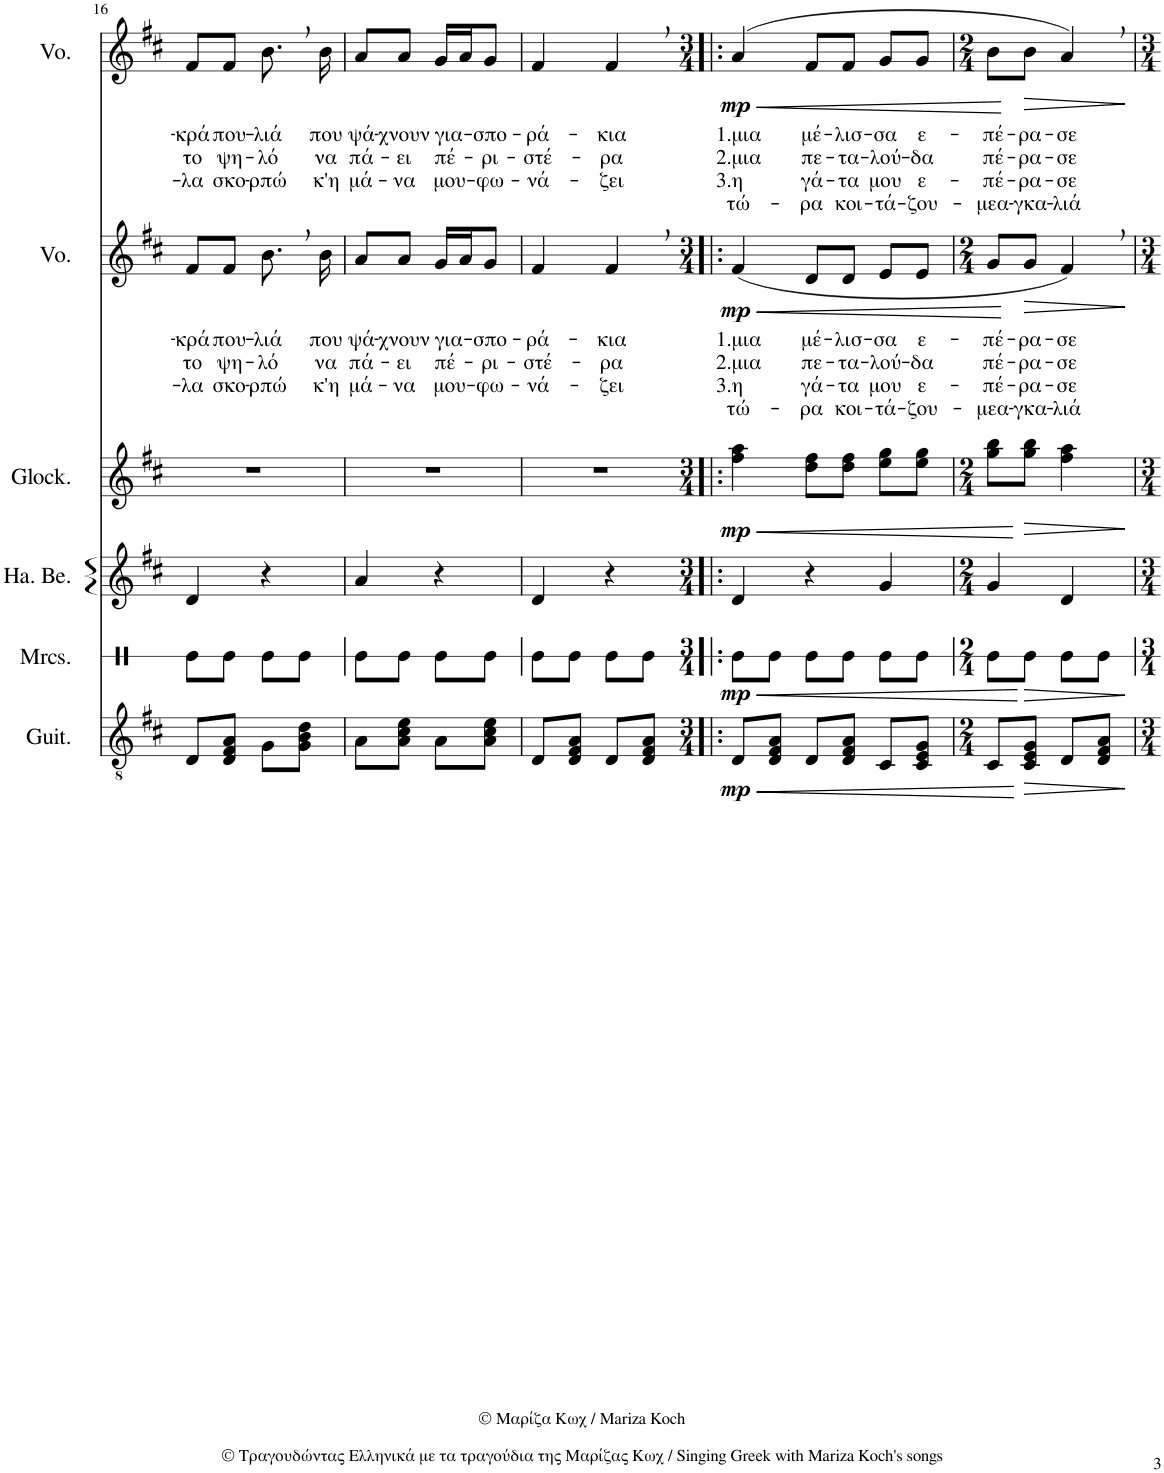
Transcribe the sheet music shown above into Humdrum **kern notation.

**kern	**dynam	**kern	**dynam	**kern	**kern	**dynam	**kern	**text	**text	**text	**text	**dynam	**kern	**text	**text	**text	**text	**dynam
*part6	*part6	*part5	*part5	*part4	*part3	*part3	*part2	*part2	*part2	*part2	*part2	*part2	*part1	*part1	*part1	*part1	*part1	*part1
*staff6	*staff6	*staff5	*staff5	*staff4	*staff3	*staff3	*staff2	*staff2	*staff2	*staff2	*staff2	*staff2	*staff1	*staff1	*staff1	*staff1	*staff1	*staff1
*I"Ακουστική Κιθάρα	*	*I"Μαράκες	*	*I"Καμπάνες Χειρός	*I"Μεταλλόφωνο	*	*I"Φωνή	*	*	*	*	*	*I"Φωνή	*	*	*	*	*
!!LO:PB:g=z
*clefGv2	*	*clefX	*	*clefG2	*clefG2	*	*clefG2	*	*	*	*	*	*clefG2	*	*	*	*	*
*	*	*	*	*	*Trd-14c-24	*	*	*	*	*	*	*	*	*	*	*	*	*
*k[f#c#]	*	*k[]	*	*k[f#c#]	*k[f#c#]	*	*k[f#c#]	*	*	*	*	*	*k[f#c#]	*	*	*	*	*
*M2/4	*	*M2/4	*	*M2/4	*M2/4	*	*M2/4	*	*	*	*	*	*M2/4	*	*	*	*	*
=16	=16	=16	=16	=16	=16	=16	=16	=16	=16	=16	=16	=16	=16	=16	=16	=16	=16	=16
!	!	!	!	!	!	!	!	!LO:LY:b	!LO:LY:b	!LO:LY:b	!	!	!	!LO:LY:b	!LO:LY:b	!LO:LY:b	!	!
8D/L	.	8Re\L	.	4d/	2r	.	8f#/L	-κρά	το	-λα	.	.	8f#/L	-κρά	το	-λα	.	.
!	!	!	!	!	!	!	!	!LO:LY:b	!LO:LY:b	!LO:LY:b	!	!	!	!LO:LY:b	!LO:LY:b	!LO:LY:b	!	!
8D/ 8F#/ 8A/J	.	8Re\J	.	.	.	.	8f#/J	που-	ψη-	σκο-	.	.	8f#/J	που-	ψη-	σκο-	.	.
!	!	!	!	!	!	!	!	!LO:LY:b	!LO:LY:b	!LO:LY:b	!	!	!	!LO:LY:b	!LO:LY:b	!LO:LY:b	!	!
8G\L	.	8Re\L	.	4r	.	.	8.b,\	-λιά	-λό	-ρπώ	.	.	8.b,\	-λιά	-λό	-ρπώ	.	.
8G\ 8B\ 8d\J	.	8Re\J	.	.	.	.	.	.	.	.	.	.	.	.	.	.	.	.
!	!	!	!	!	!	!	!	!LO:LY:b	!LO:LY:b	!LO:LY:b	!	!	!	!LO:LY:b	!LO:LY:b	!LO:LY:b	!	!
.	.	.	.	.	.	.	16b\	που	να	κ'η	.	.	16b\	που	να	κ'η	.	.
=17	=17	=17	=17	=17	=17	=17	=17	=17	=17	=17	=17	=17	=17	=17	=17	=17	=17	=17
!	!	!	!	!	!	!	!	!LO:LY:b	!LO:LY:b	!LO:LY:b	!	!	!	!LO:LY:b	!LO:LY:b	!LO:LY:b	!	!
8A\L	.	8Re\L	.	4a/	2r	.	8a/L	ψά-	πά-	μά-	.	.	8a/L	ψά-	πά-	μά-	.	.
!	!	!	!	!	!	!	!	!LO:LY:b	!LO:LY:b	!LO:LY:b	!	!	!	!LO:LY:b	!LO:LY:b	!LO:LY:b	!	!
8A\ 8c#\ 8e\J	.	8Re\J	.	.	.	.	8a/J	-χνουν	-ει	-να	.	.	8a/J	-χνουν	-ει	-να	.	.
!	!	!	!	!	!	!	!	!LO:LY:b	!LO:LY:b	!LO:LY:b	!	!	!	!LO:LY:b	!LO:LY:b	!LO:LY:b	!	!
8A\L	.	8Re\L	.	4r	.	.	16g/LL	για-	πέ-	μου-	.	.	16g/LL	για-	πέ-	μου-	.	.
.	.	.	.	.	.	.	16a/J	.	.	.	.	.	16a/J	.	.	.	.	.
!	!	!	!	!	!	!	!	!LO:LY:b	!LO:LY:b	!LO:LY:b	!	!	!	!LO:LY:b	!LO:LY:b	!LO:LY:b	!	!
8A\ 8c#\ 8e\J	.	8Re\J	.	.	.	.	8g/J	-σπο-	-ρι-	-φω-	.	.	8g/J	-σπο-	-ρι-	-φω-	.	.
=18	=18	=18	=18	=18	=18	=18	=18	=18	=18	=18	=18	=18	=18	=18	=18	=18	=18	=18
!	!	!	!	!	!	!	!	!LO:LY:b	!LO:LY:b	!LO:LY:b	!	!	!	!LO:LY:b	!LO:LY:b	!LO:LY:b	!	!
8D/L	.	8Re\L	.	4d/	2r	.	4f#/	-ρά-	-στέ-	-νά-	.	.	4f#/	-ρά-	-στέ-	-νά-	.	.
8D/ 8F#/ 8A/J	.	8Re\J	.	.	.	.	.	.	.	.	.	.	.	.	.	.	.	.
!	!	!	!	!	!	!	!	!LO:LY:b	!LO:LY:b	!LO:LY:b	!	!	!	!LO:LY:b	!LO:LY:b	!LO:LY:b	!	!
8D/L	.	8Re\L	.	4r	.	.	4f#,/	-κια	-ρα	-ζει	.	.	4f#,/	-κια	-ρα	-ζει	.	.
8D/ 8F#/ 8A/J	.	8Re\J	.	.	.	.	.	.	.	.	.	.	.	.	.	.	.	.
=19!|:	=19!|:	=19!|:	=19!|:	=19!|:	=19!|:	=19!|:	=19!|:	=19!|:	=19!|:	=19!|:	=19!|:	=19!|:	=19!|:	=19!|:	=19!|:	=19!|:	=19!|:	=19!|:
*M3/4	*	*M3/4	*	*M3/4	*M3/4	*	*M3/4	*	*	*	*	*	*M3/4	*	*	*	*	*
!	!LO:HP:b	!	!LO:HP:b	!	!	!LO:HP:b	!	!LO:LY:b	!LO:LY:b	!LO:LY:b	!LO:LY:b	!LO:HP:b	!	!LO:LY:b	!LO:LY:b	!LO:LY:b	!LO:LY:b	!LO:HP:b
!	!LO:DY:n=1:b	!	!LO:DY:n=1:b	!	!	!LO:DY:n=1:b	!	!	!	!	!	!LO:DY:n=1:b	!	!	!	!	!	!LO:DY:n=1:b
8D/L	< mp	8Re\L	< mp	4d/	4ff#\ 4aa\	< mp	(4f#/	1.μια	2.μια	3.η	τώ-	< mp	(4a/	1.μια	2.μια	3.η	τώ-	< mp
8D/ 8F#/ 8A/J	.	8Re\J	.	.	.	.	.	.	.	.	.	.	.	.	.	.	.	.
!	!	!	!	!	!	!	!	!LO:LY:b	!LO:LY:b	!LO:LY:b	!LO:LY:b	!	!	!LO:LY:b	!LO:LY:b	!LO:LY:b	!LO:LY:b	!
8D/L	.	8Re\L	.	4r	8dd\ 8ff#\L	.	8d/L	μέ-	πε-	γά-	-ρα	.	8f#/L	μέ-	πε-	γά-	-ρα	.
!	!	!	!	!	!	!	!	!LO:LY:b	!LO:LY:b	!LO:LY:b	!LO:LY:b	!	!	!LO:LY:b	!LO:LY:b	!LO:LY:b	!LO:LY:b	!
8D/ 8F#/ 8A/J	.	8Re\J	.	.	8dd\ 8ff#\J	.	8d/J	-λισ-	-τα-	-τα	κοι-	.	8f#/J	-λισ-	-τα-	-τα	κοι-	.
!	!	!	!	!	!	!	!	!LO:LY:b	!LO:LY:b	!LO:LY:b	!LO:LY:b	!	!	!LO:LY:b	!LO:LY:b	!LO:LY:b	!LO:LY:b	!
8C#/L	.	8Re\L	.	4g/	8ee\ 8gg\L	.	8e/L	-σα	-λού-	μου	-τά-	.	8g/L	-σα	-λού-	μου	-τά-	.
!	!	!	!	!	!	!	!	!LO:LY:b	!LO:LY:b	!LO:LY:b	!LO:LY:b	!	!	!LO:LY:b	!LO:LY:b	!LO:LY:b	!LO:LY:b	!
8C#/ 8E/ 8G/J	.	8Re\J	.	.	8ee\ 8gg\J	.	8e/J	ε-	-δα	ε-	-ζου-	.	8g/J	ε-	-δα	ε-	-ζου-	.
.	[	.	[	.	.	[	.	.	.	.	.	[	.	.	.	.	.	[
=20	=20	=20	=20	=20	=20	=20	=20	=20	=20	=20	=20	=20	=20	=20	=20	=20	=20	=20
*M2/4	*	*M2/4	*	*M2/4	*M2/4	*	*M2/4	*	*	*	*	*	*M2/4	*	*	*	*	*
!	!	!	!	!	!	!	!	!LO:LY:b	!LO:LY:b	!LO:LY:b	!LO:LY:b	!	!	!LO:LY:b	!LO:LY:b	!LO:LY:b	!LO:LY:b	!
8C#/L	.	8Re\L	.	4g/	8gg\ 8bb\L	.	8g/L	-πέ-	πέ-	-πέ-	-μεα-	.	8b\L	-πέ-	πέ-	-πέ-	-μεα-	.
!	!LO:HP:b	!	!LO:HP:b	!	!	!LO:HP:b	!	!LO:LY:b	!LO:LY:b	!LO:LY:b	!LO:LY:b	!LO:HP:b	!	!LO:LY:b	!LO:LY:b	!LO:LY:b	!LO:LY:b	!LO:HP:b
8C#/ 8E/ 8G/J	>	8Re\J	>	.	8gg\ 8bb\J	>	8g/J	-ρα-	-ρα-	-ρα-	-γκα-	>	8b\J	-ρα-	-ρα-	-ρα-	-γκα-	>
!	!	!	!	!	!	!	!	!LO:LY:b	!LO:LY:b	!LO:LY:b	!LO:LY:b	!	!	!LO:LY:b	!LO:LY:b	!LO:LY:b	!LO:LY:b	!
8D/L	.	8Re\L	.	4d/	4ff#\ 4aa\	.	4f#,/)	-σε	-σε	-σε	-λιά	.	4a,/)	-σε	-σε	-σε	-λιά	.
8D/ 8F#/ 8A/J	.	8Re\J	.	.	.	.	.	.	.	.	.	.	.	.	.	.	.	.
.	]	.	]	.	.	]	.	.	.	.	.	]	.	.	.	.	.	]
=	=	=	=	=	=	=	=	=	=	=	=	=	=	=	=	=	=	=
*-	*-	*-	*-	*-	*-	*-	*-	*-	*-	*-	*-	*-	*-	*-	*-	*-	*-	*-
